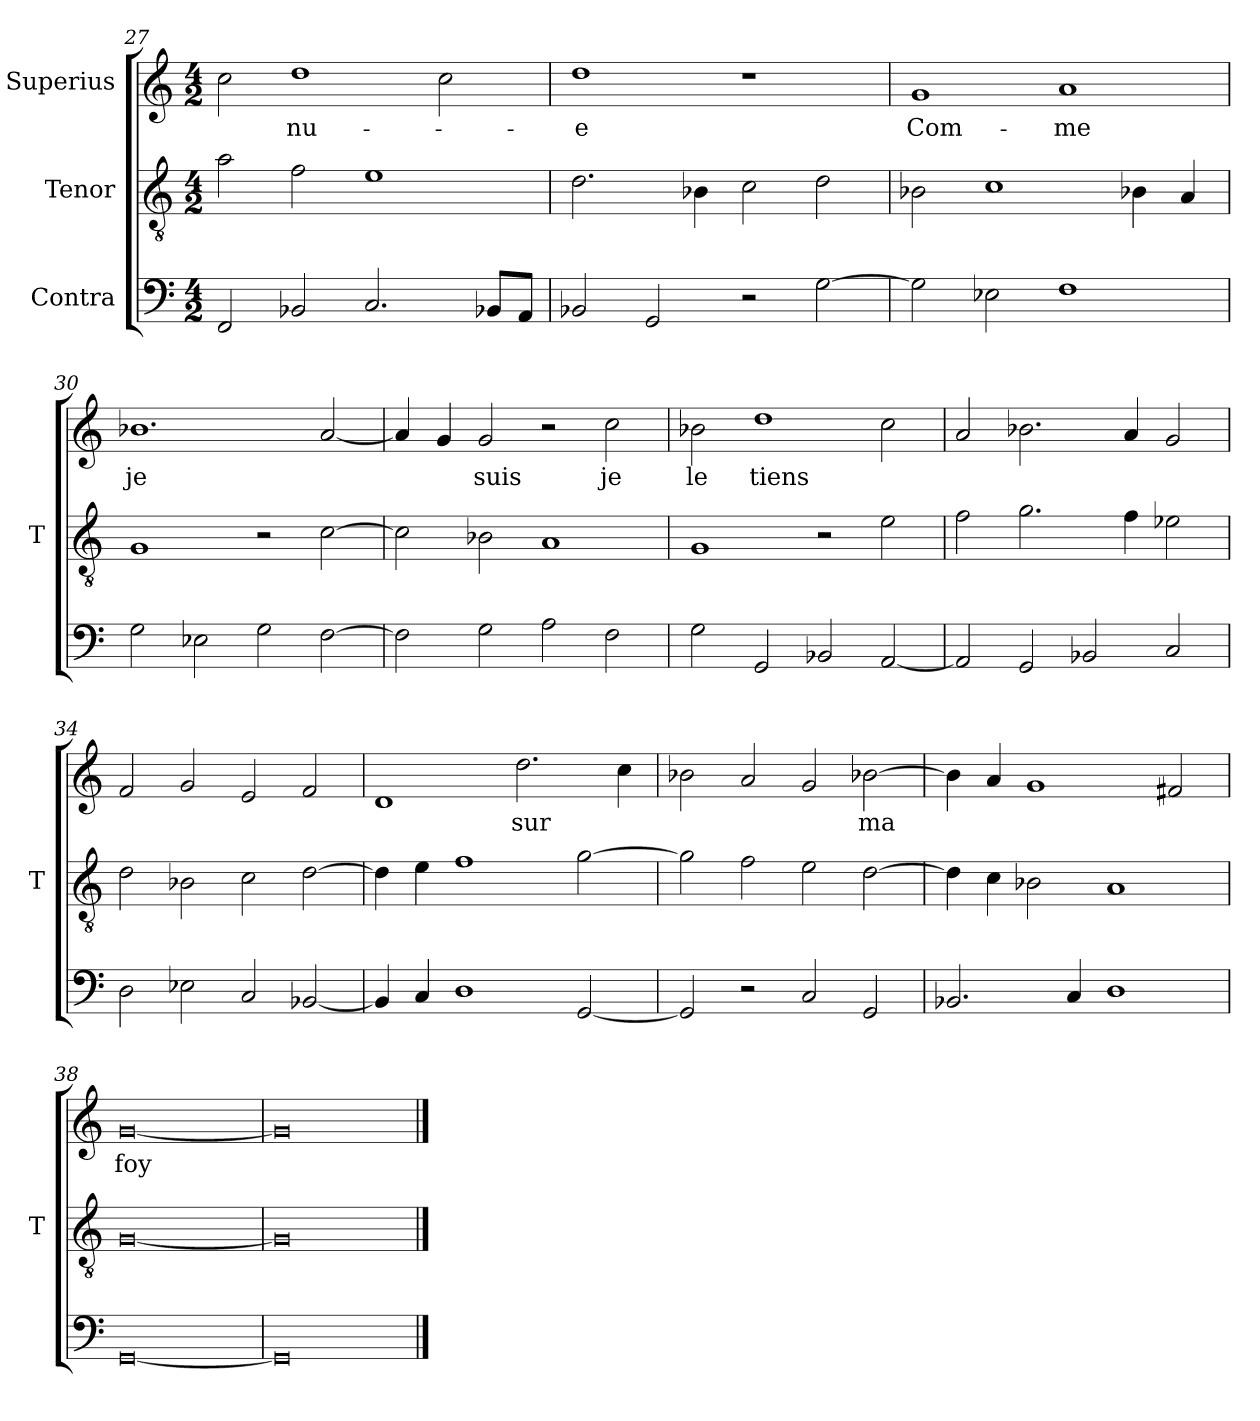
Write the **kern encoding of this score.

**kern	**kern	**kern	**text
*part3	*part2	*part1	*part1
*staff3	*staff2	*staff1	*staff1
*I"Contra	*I"Tenor	*I"Superius	*
*	*I'T	*	*
*clefF4	*clefGv2	*clefG2	*
*M4/2	*M4/2	*M4/2	*
=27	=27	=27	=27
2FF	2a	2cc	.
2BB-X	2f	1dd	nu-
2.C	1e	.	.
.	.	2cc	.
8BB-X/L	.	.	.
8AA/J	.	.	.
=28	=28	=28	=28
2BB-X	2.d	1dd	-e
2GG	.	.	.
.	4B-X	.	.
2r	2c	1r	.
[2G	2d	.	.
=29	=29	=29	=29
2G]	2B-X	1g	Com-
2E-X	1c	.	.
1F	.	1a	-me
.	4B-X	.	.
.	4A	.	.
=30	=30	=30	=30
2G	1G	1.b-X	-je
2E-X	.	.	.
2G	2r	.	.
[2F	[2c	[2a	.
=31	=31	=31	=31
2F]	2c]	4a]	.
.	.	4g	.
2G	2B-X	2g	-suis
2A	1A	2r	.
2F	.	2cc	-je
=32	=32	=32	=32
2G	1G	2b-X	-le
2GG	.	1dd	-tiens
2BB-X	2r	.	.
[2AA	2e	2cc	.
=33	=33	=33	=33
2AA]	2f	2a	.
2GG	2.g	2.b-X	.
2BB-X	.	.	.
.	4f	4a	.
2C	2e-X	2g	.
=34	=34	=34	=34
2D	2d	2f	.
2E-X	2B-X	2g	.
2C	2c	2e	.
[2BB-X	[2d	2f	.
=35	=35	=35	=35
4BB-]	4d]	1d	.
4C	4e	.	.
1D	1f	.	.
.	.	2.dd	-sur
[2GG	[2g	.	.
.	.	4cc	.
=36	=36	=36	=36
2GG]	2g]	2b-X	.
2r	2f	2a	.
2C	2e	2g	.
2GG	[2d	[2b-X	-ma
=37	=37	=37	=37
2.BB-X	4d]	4b-]	.
.	4c	4a	.
.	2B-X	1g	.
4C	.	.	.
1D	1A	.	.
.	.	2f#X	.
=38	=38	=38	=38
[0GG	[0G	[0g	-foy
=39	=39	=39	=39
0GG]	0G]	0g]	.
==	==	==	==
*-	*-	*-	*-
